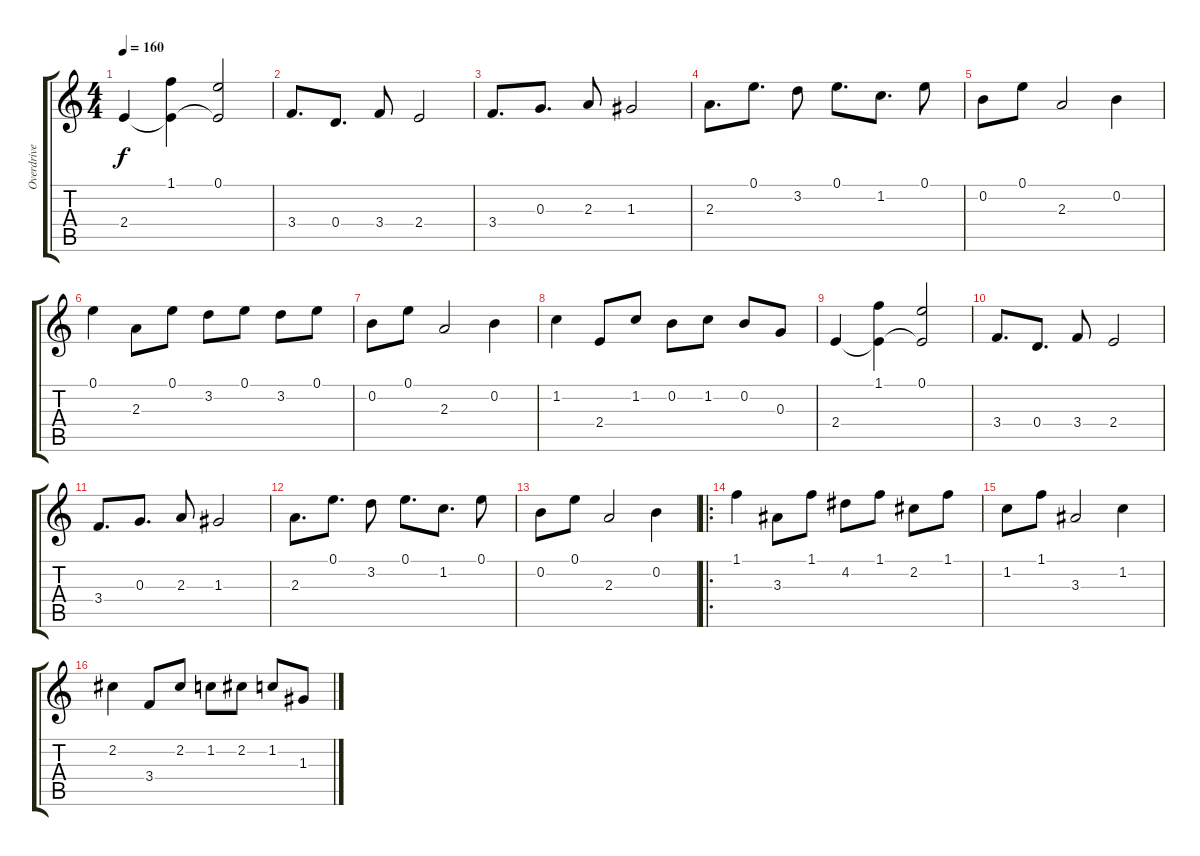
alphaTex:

\track ("Overdrive" "Overdrive") {instrument overdrivenguitar}
\staff {score tabs}
\tuning (E4 B3 G3 D3 A2 E2) {hide}
\ts (4 4)
\tempo 160
\clef g2
\ks c
2.4.4{dy f} (1.1 2.4{t}).4 (0.1 2.4{t}).2 |
3.4.8{d} 0.4.8{d} 3.4.8 2.4.2 |
3.4.8{d} 0.3.8{d} 2.3.8 1.3.2 |
2.3.8{d} 0.1.8{d} 3.2.8 0.1.8{d} 1.2.8{d} 0.1.8 |
0.2.8 0.1.8 2.3.2 0.2.4 |
0.1.4 2.3.8 0.1.8 3.2.8 0.1.8 3.2.8 0.1.8 |
0.2.8 0.1.8 2.3.2 0.2.4 |
1.2.4 2.4.8 1.2.8 0.2.8 1.2.8 0.2.8 0.3.8 |
2.4.4 (1.1 2.4{t}).4 (0.1 2.4{t}).2 |
3.4.8{d} 0.4.8{d} 3.4.8 2.4.2 |
3.4.8{d} 0.3.8{d} 2.3.8 1.3.2 |
2.3.8{d} 0.1.8{d} 3.2.8 0.1.8{d} 1.2.8{d} 0.1.8 |
0.2.8 0.1.8 2.3.2 0.2.4 |
\ro
1.1.4 3.3.8 1.1.8 4.2.8 1.1.8 2.2.8 1.1.8 |
1.2.8 1.1.8 3.3.2 1.2.4 |
2.2.4 3.4.8 2.2.8 1.2.8 2.2.8 1.2.8 1.3.8
